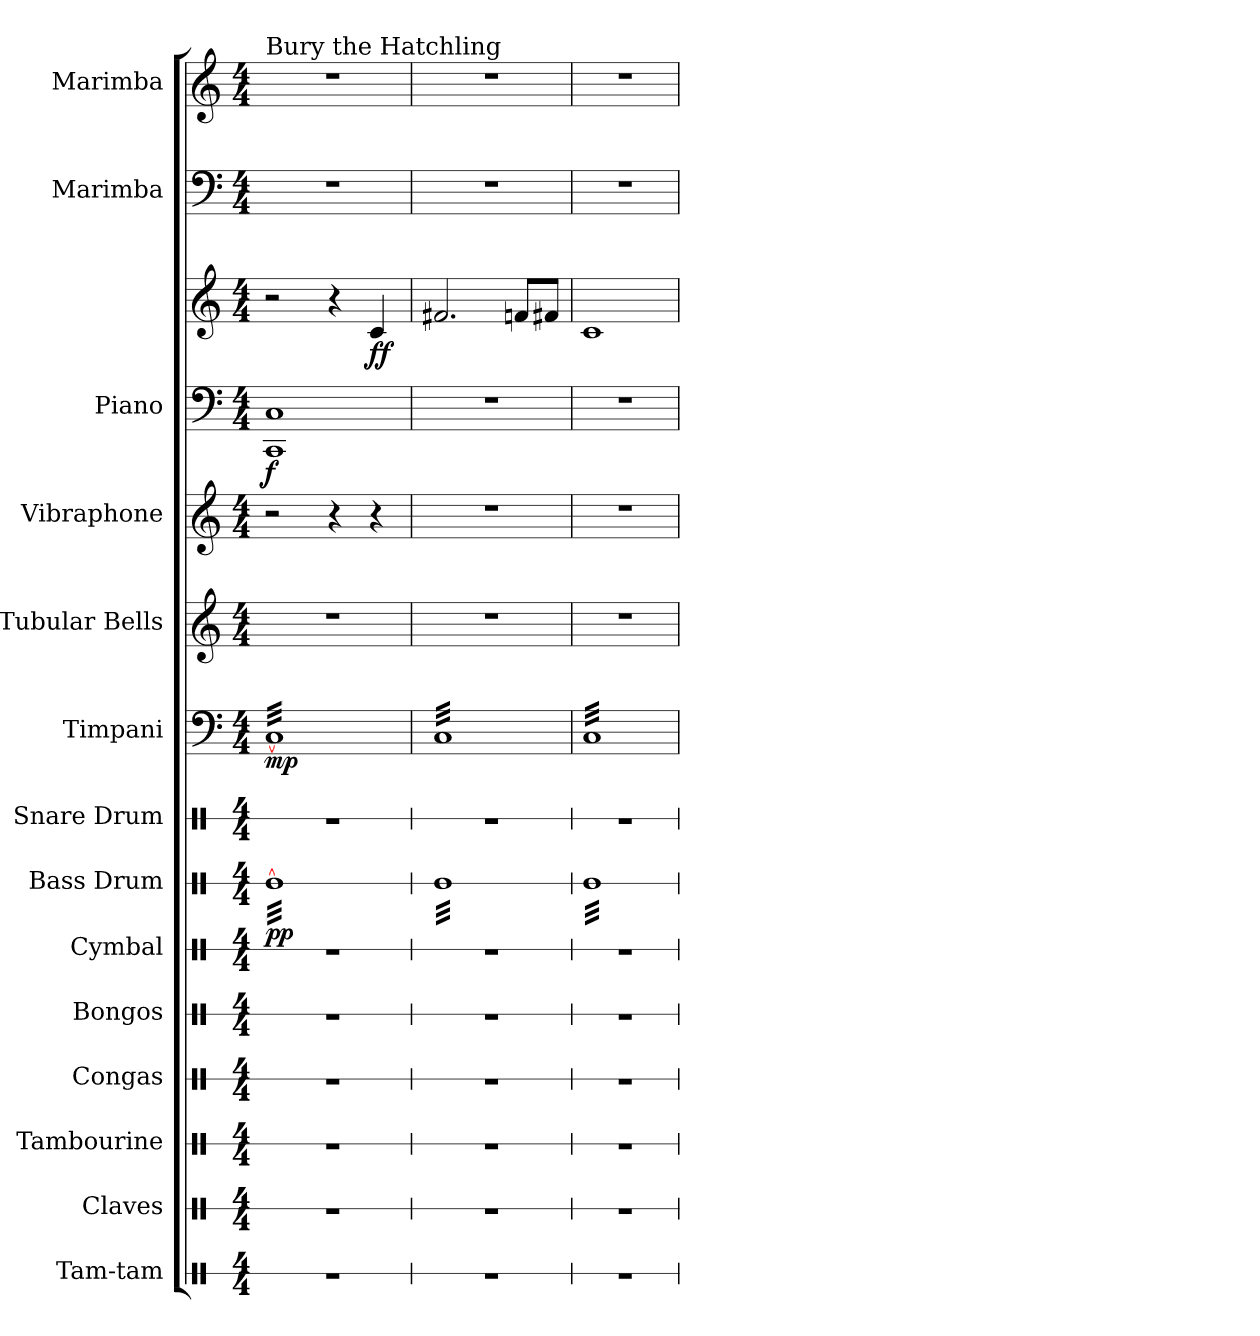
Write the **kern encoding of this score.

**kern	**kern	**kern	**kern	**kern	**kern	**kern	**dynam	**kern	**kern	**dynam	**kern	**kern	**kern	**kern	**dynam	**kern	**kern
*part14	*part13	*part12	*part11	*part10	*part9	*part8	*part8	*part7	*part6	*part6	*part5	*part4	*part3	*part3	*part3	*part2	*part1
*staff15	*staff14	*staff13	*staff12	*staff11	*staff10	*staff9	*staff9	*staff8	*staff7	*staff7	*staff6	*staff5	*staff4	*staff3	*staff3/4	*staff2	*staff1
*I"Tam-tam	*I"Claves	*I"Tambourine	*I"Congas	*I"Bongos	*I"Cymbal	*I"Bass Drum	*	*I"Snare Drum	*I"Timpani	*	*I"Tubular Bells	*I"Vibraphone	*I"Piano	*	*	*I"Marimba	*I"Marimba
*I'Tam-tam	*I'Clv.	*I'Tamb.	*I'Co.	*I'Bo.	*I'Cym.	*I'B. Dr.	*	*I'Sn. Dr.	*I'Timp.	*	*I'Tu. Be.	*I'Vib.	*I'Pno.	*	*	*I'Mrm.	*I'Mrm.
*stria1	*stria1	*stria1	*stria1	*stria1	*stria1	*stria1	*	*stria1	*	*	*	*	*	*	*	*	*
*clefX	*clefX	*clefX	*clefX	*clefX	*clefX	*clefX	*	*clefX	*clefF4	*	*clefG2	*clefG2	*clefF4	*clefG2	*	*clefF4	*clefG2
*k[]	*k[]	*k[]	*k[]	*k[]	*k[]	*k[]	*	*k[]	*k[]	*	*k[]	*k[]	*k[]	*k[]	*	*k[]	*k[]
*M4/4	*M4/4	*M4/4	*M4/4	*M4/4	*M4/4	*M4/4	*	*M4/4	*M4/4	*	*M4/4	*M4/4	*M4/4	*M4/4	*	*M4/4	*M4/4
*MM100	*MM100	*MM100	*MM100	*MM100	*MM100	*MM100	*	*MM100	*MM100	*	*MM100	*MM100	*MM100	*MM100	*	*MM100	*MM100
*	*	*	*	*	*	*	*	*	*	*	*	*	*8ba	*	*	*	*
=1	=1	=1	=1	=1	=1	=1	=1	=1	=1	=1	=1	=1	=1	=1	=1	=1	=1
!	!	!	!	!	!	!	!	!	!	!	!	!	!	!	!	!	!LO:TX:a:t=Bury the Hatchling
!	!	!	!	!	!	!	!LO:DY:b	!	!	!LO:DY:b	!	!	!	!	!LO:DY:b=2	!	!
*	*	*	*	*	*	*tremolo	*	*	*	*	*	*	*	*	*	*	*
*	*	*	*	*	*	*	*	*	*tremolo	*	*	*	*	*	*	*	*
1r	1r	1r	1r	1r	1r	[32ReLLL	pp	1r	[32CLLL	mp	1r	2r	1CCC 1CC	2r	f	1r	1r
.	.	.	.	.	.	32Re	.	.	32C	.	.	.	.	.	.	.	.
.	.	.	.	.	.	32Re	.	.	32C	.	.	.	.	.	.	.	.
.	.	.	.	.	.	32Re	.	.	32C	.	.	.	.	.	.	.	.
.	.	.	.	.	.	32Re	.	.	32C	.	.	.	.	.	.	.	.
.	.	.	.	.	.	32Re	.	.	32C	.	.	.	.	.	.	.	.
.	.	.	.	.	.	32Re	.	.	32C	.	.	.	.	.	.	.	.
.	.	.	.	.	.	32Re	.	.	32C	.	.	.	.	.	.	.	.
.	.	.	.	.	.	32Re	.	.	32C	.	.	.	.	.	.	.	.
.	.	.	.	.	.	32Re	.	.	32C	.	.	.	.	.	.	.	.
.	.	.	.	.	.	32Re	.	.	32C	.	.	.	.	.	.	.	.
.	.	.	.	.	.	32Re	.	.	32C	.	.	.	.	.	.	.	.
.	.	.	.	.	.	32Re	.	.	32C	.	.	.	.	.	.	.	.
.	.	.	.	.	.	32Re	.	.	32C	.	.	.	.	.	.	.	.
.	.	.	.	.	.	32Re	.	.	32C	.	.	.	.	.	.	.	.
.	.	.	.	.	.	32Re	.	.	32C	.	.	.	.	.	.	.	.
.	.	.	.	.	.	32Re	.	.	32C	.	.	4r	.	4r	.	.	.
.	.	.	.	.	.	32Re	.	.	32C	.	.	.	.	.	.	.	.
.	.	.	.	.	.	32Re	.	.	32C	.	.	.	.	.	.	.	.
.	.	.	.	.	.	32Re	.	.	32C	.	.	.	.	.	.	.	.
.	.	.	.	.	.	32Re	.	.	32C	.	.	.	.	.	.	.	.
.	.	.	.	.	.	32Re	.	.	32C	.	.	.	.	.	.	.	.
.	.	.	.	.	.	32Re	.	.	32C	.	.	.	.	.	.	.	.
.	.	.	.	.	.	32Re	.	.	32C	.	.	.	.	.	.	.	.
!	!	!	!	!	!	!	!	!	!	!	!	!	!	!	!LO:DY:b	!	!
.	.	.	.	.	.	32Re	.	.	32C	.	.	4r	.	4c/	ff	.	.
.	.	.	.	.	.	32Re	.	.	32C	.	.	.	.	.	.	.	.
.	.	.	.	.	.	32Re	.	.	32C	.	.	.	.	.	.	.	.
.	.	.	.	.	.	32Re	.	.	32C	.	.	.	.	.	.	.	.
.	.	.	.	.	.	32Re	.	.	32C	.	.	.	.	.	.	.	.
.	.	.	.	.	.	32Re	.	.	32C	.	.	.	.	.	.	.	.
.	.	.	.	.	.	32Re	.	.	32C	.	.	.	.	.	.	.	.
.	.	.	.	.	.	32ReJJJ	.	.	32CJJJ	.	.	.	.	.	.	.	.
=2	=2	=2	=2	=2	=2	=2	=2	=2	=2	=2	=2	=2	=2	=2	=2	=2	=2
*	*	*	*	*	*	*	*	*	*	*	*	*	*X8ba	*	*	*	*
1r	1r	1r	1r	1r	1r	32ReLLL	.	1r	32CLLL	.	1r	1r	1r	2.f#X/	.	1r	1r
.	.	.	.	.	.	32Re	.	.	32C	.	.	.	.	.	.	.	.
.	.	.	.	.	.	32Re	.	.	32C	.	.	.	.	.	.	.	.
.	.	.	.	.	.	32Re	.	.	32C	.	.	.	.	.	.	.	.
.	.	.	.	.	.	32Re	.	.	32C	.	.	.	.	.	.	.	.
.	.	.	.	.	.	32Re	.	.	32C	.	.	.	.	.	.	.	.
.	.	.	.	.	.	32Re	.	.	32C	.	.	.	.	.	.	.	.
.	.	.	.	.	.	32Re	.	.	32C	.	.	.	.	.	.	.	.
.	.	.	.	.	.	32Re	.	.	32C	.	.	.	.	.	.	.	.
.	.	.	.	.	.	32Re	.	.	32C	.	.	.	.	.	.	.	.
.	.	.	.	.	.	32Re	.	.	32C	.	.	.	.	.	.	.	.
.	.	.	.	.	.	32Re	.	.	32C	.	.	.	.	.	.	.	.
.	.	.	.	.	.	32Re	.	.	32C	.	.	.	.	.	.	.	.
.	.	.	.	.	.	32Re	.	.	32C	.	.	.	.	.	.	.	.
.	.	.	.	.	.	32Re	.	.	32C	.	.	.	.	.	.	.	.
.	.	.	.	.	.	32Re	.	.	32C	.	.	.	.	.	.	.	.
.	.	.	.	.	.	32Re	.	.	32C	.	.	.	.	.	.	.	.
.	.	.	.	.	.	32Re	.	.	32C	.	.	.	.	.	.	.	.
.	.	.	.	.	.	32Re	.	.	32C	.	.	.	.	.	.	.	.
.	.	.	.	.	.	32Re	.	.	32C	.	.	.	.	.	.	.	.
.	.	.	.	.	.	32Re	.	.	32C	.	.	.	.	.	.	.	.
.	.	.	.	.	.	32Re	.	.	32C	.	.	.	.	.	.	.	.
.	.	.	.	.	.	32Re	.	.	32C	.	.	.	.	.	.	.	.
.	.	.	.	.	.	32Re	.	.	32C	.	.	.	.	.	.	.	.
.	.	.	.	.	.	32Re	.	.	32C	.	.	.	.	8fn/L	.	.	.
.	.	.	.	.	.	32Re	.	.	32C	.	.	.	.	.	.	.	.
.	.	.	.	.	.	32Re	.	.	32C	.	.	.	.	.	.	.	.
.	.	.	.	.	.	32Re	.	.	32C	.	.	.	.	.	.	.	.
.	.	.	.	.	.	32Re	.	.	32C	.	.	.	.	8f#X/J	.	.	.
.	.	.	.	.	.	32Re	.	.	32C	.	.	.	.	.	.	.	.
.	.	.	.	.	.	32Re	.	.	32C	.	.	.	.	.	.	.	.
.	.	.	.	.	.	32ReJJJ	.	.	32CJJJ	.	.	.	.	.	.	.	.
=3	=3	=3	=3	=3	=3	=3	=3	=3	=3	=3	=3	=3	=3	=3	=3	=3	=3
1r	1r	1r	1r	1r	1r	32ReLLL	.	1r	32CLLL	.	1r	1r	1r	1c	.	1r	1r
.	.	.	.	.	.	32Re	.	.	32C	.	.	.	.	.	.	.	.
.	.	.	.	.	.	32Re	.	.	32C	.	.	.	.	.	.	.	.
.	.	.	.	.	.	32Re	.	.	32C	.	.	.	.	.	.	.	.
.	.	.	.	.	.	32Re	.	.	32C	.	.	.	.	.	.	.	.
.	.	.	.	.	.	32Re	.	.	32C	.	.	.	.	.	.	.	.
.	.	.	.	.	.	32Re	.	.	32C	.	.	.	.	.	.	.	.
.	.	.	.	.	.	32Re	.	.	32C	.	.	.	.	.	.	.	.
.	.	.	.	.	.	32Re	.	.	32C	.	.	.	.	.	.	.	.
.	.	.	.	.	.	32Re	.	.	32C	.	.	.	.	.	.	.	.
.	.	.	.	.	.	32Re	.	.	32C	.	.	.	.	.	.	.	.
.	.	.	.	.	.	32Re	.	.	32C	.	.	.	.	.	.	.	.
.	.	.	.	.	.	32Re	.	.	32C	.	.	.	.	.	.	.	.
.	.	.	.	.	.	32Re	.	.	32C	.	.	.	.	.	.	.	.
.	.	.	.	.	.	32Re	.	.	32C	.	.	.	.	.	.	.	.
.	.	.	.	.	.	32Re	.	.	32C	.	.	.	.	.	.	.	.
.	.	.	.	.	.	32Re	.	.	32C	.	.	.	.	.	.	.	.
.	.	.	.	.	.	32Re	.	.	32C	.	.	.	.	.	.	.	.
.	.	.	.	.	.	32Re	.	.	32C	.	.	.	.	.	.	.	.
.	.	.	.	.	.	32Re	.	.	32C	.	.	.	.	.	.	.	.
.	.	.	.	.	.	32Re	.	.	32C	.	.	.	.	.	.	.	.
.	.	.	.	.	.	32Re	.	.	32C	.	.	.	.	.	.	.	.
.	.	.	.	.	.	32Re	.	.	32C	.	.	.	.	.	.	.	.
.	.	.	.	.	.	32Re	.	.	32C	.	.	.	.	.	.	.	.
.	.	.	.	.	.	32Re	.	.	32C	.	.	.	.	.	.	.	.
.	.	.	.	.	.	32Re	.	.	32C	.	.	.	.	.	.	.	.
.	.	.	.	.	.	32Re	.	.	32C	.	.	.	.	.	.	.	.
.	.	.	.	.	.	32Re	.	.	32C	.	.	.	.	.	.	.	.
.	.	.	.	.	.	32Re	.	.	32C	.	.	.	.	.	.	.	.
.	.	.	.	.	.	32Re	.	.	32C	.	.	.	.	.	.	.	.
.	.	.	.	.	.	32Re	.	.	32C	.	.	.	.	.	.	.	.
.	.	.	.	.	.	32ReJJJ	.	.	32CJJJ	.	.	.	.	.	.	.	.
*	*	*	*	*	*	*	*	*	*Xtremolo	*	*	*	*	*	*	*	*
*	*	*	*	*	*	*Xtremolo	*	*	*	*	*	*	*	*	*	*	*
=	=	=	=	=	=	=	=	=	=	=	=	=	=	=	=	=	=
*-	*-	*-	*-	*-	*-	*-	*-	*-	*-	*-	*-	*-	*-	*-	*-	*-	*-
